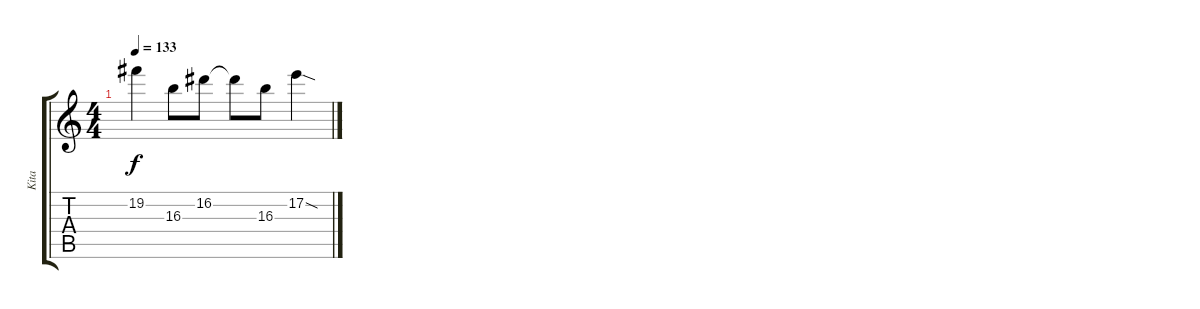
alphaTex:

\track ("Kita" "Kita") {instrument overdrivenguitar}
\staff {score tabs}
\tuning (E4 B3 G3 D3 A2 E2) {hide}
\ts (4 4)
\tempo 133
\clef g2
\ks c
19.2.4{dy f} 16.3.8 16.2.8 16.2{t}.8 16.3.8 17.2{sod}.4
